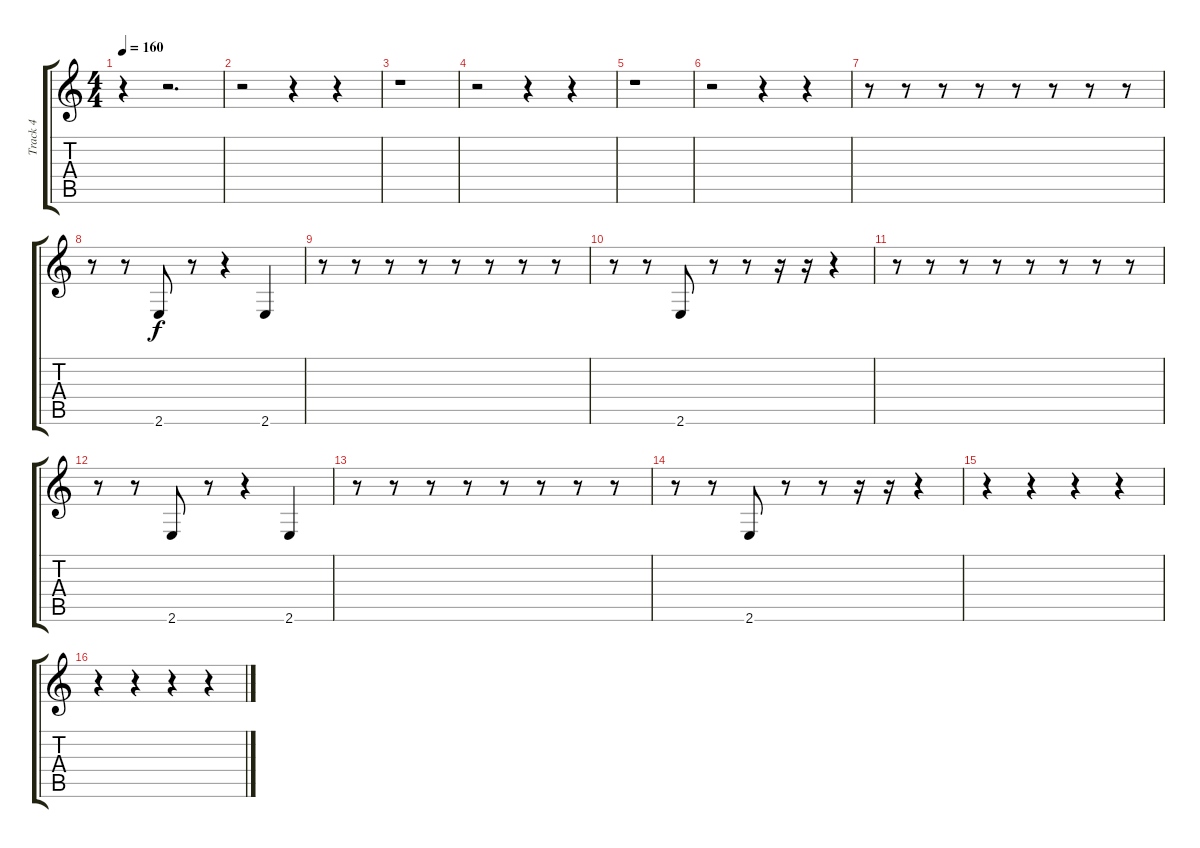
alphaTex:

\track ("Track 4" "Track 4") {instrument electricbasspick}
\staff {score tabs}
\tuning (D4 A3 F3 C3 G2 D2) {hide}
\ts (4 4)
\tempo 160
\clef g2
\ks c
r.4{dy f} r.2{d} |
r.2 r.4 r.4 |
r.1 |
r.2 r.4 r.4 |
r.1 |
r.2 r.4 r.4 |
r.8 r.8 r.8 r.8 r.8 r.8 r.8 r.8 |
r.8 r.8 2.6.8 r.8 r.4 2.6.4 |
r.8 r.8 r.8 r.8 r.8 r.8 r.8 r.8 |
r.8 r.8 2.6.8 r.8 r.8 r.16 r.16 r.4 |
r.8 r.8 r.8 r.8 r.8 r.8 r.8 r.8 |
r.8 r.8 2.6.8 r.8 r.4 2.6.4 |
r.8 r.8 r.8 r.8 r.8 r.8 r.8 r.8 |
r.8 r.8 2.6.8 r.8 r.8 r.16 r.16 r.4 |
r.4 r.4 r.4 r.4 |
r.4 r.4 r.4 r.4
